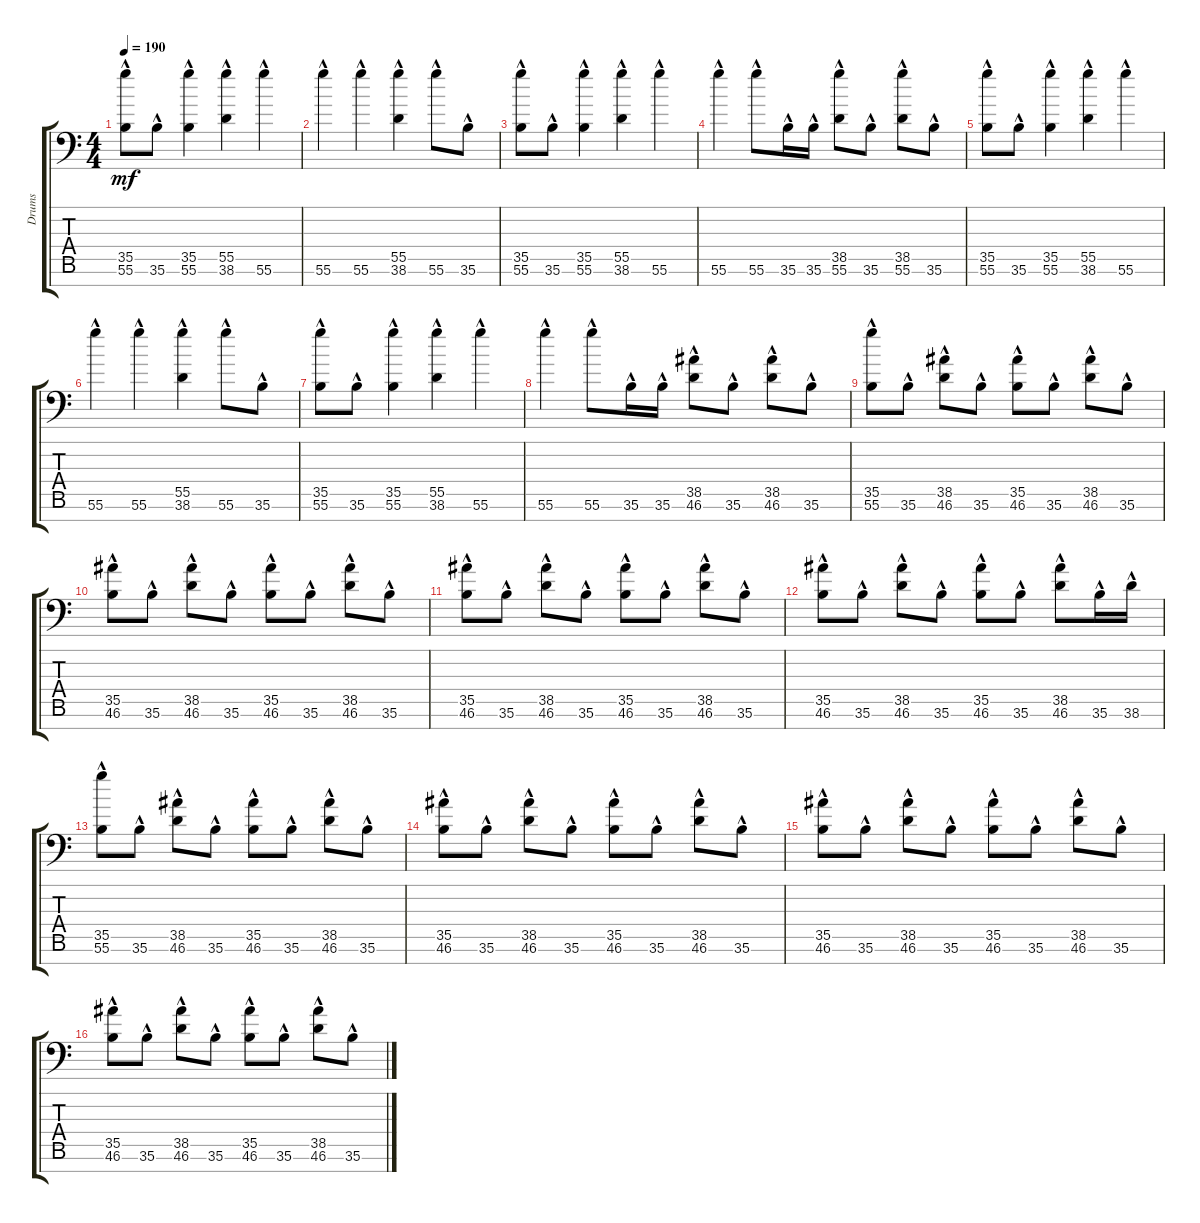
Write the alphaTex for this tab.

\track ("Drums" "Drums") {instrument acousticgrandpiano}
\staff {score tabs}
\tuning (C-1 C-1 C-1 C-1 C-1 C-1 C-1) {hide}
\ts (4 4)
\tempo 190
\clef f4
\ks c
(35.5{hac} 55.6{hac}).8{dy mf} 35.6{hac}.8 (35.5{hac} 55.6{hac}).4 (55.5{hac} 38.6{hac}).4 55.6{hac}.4 |
55.6{hac}.4 55.6{hac}.4 (55.5{hac} 38.6{hac}).4 55.6{hac}.8 35.6{hac}.8 |
(35.5{hac} 55.6{hac}).8 35.6{hac}.8 (35.5{hac} 55.6{hac}).4 (55.5{hac} 38.6{hac}).4 55.6{hac}.4 |
55.6{hac}.4 55.6{hac}.8 35.6{hac}.16 35.6{hac}.16 (38.5{hac} 55.6{hac}).8 35.6{hac}.8 (38.5{hac} 55.6{hac}).8 35.6{hac}.8 |
(35.5{hac} 55.6{hac}).8 35.6{hac}.8 (35.5{hac} 55.6{hac}).4 (55.5{hac} 38.6{hac}).4 55.6{hac}.4 |
55.6{hac}.4 55.6{hac}.4 (55.5{hac} 38.6{hac}).4 55.6{hac}.8 35.6{hac}.8 |
(35.5{hac} 55.6{hac}).8 35.6{hac}.8 (35.5{hac} 55.6{hac}).4 (55.5{hac} 38.6{hac}).4 55.6{hac}.4 |
55.6{hac}.4 55.6{hac}.8 35.6{hac}.16 35.6{hac}.16 (38.5{hac} 46.6{hac}).8 35.6{hac}.8 (38.5{hac} 46.6{hac}).8 35.6{hac}.8 |
(35.5{hac} 55.6{hac}).8 35.6{hac}.8 (38.5{hac} 46.6{hac}).8 35.6{hac}.8 (35.5{hac} 46.6{hac}).8 35.6{hac}.8 (38.5{hac} 46.6{hac}).8 35.6{hac}.8 |
(35.5{hac} 46.6{hac}).8 35.6{hac}.8 (38.5{hac} 46.6{hac}).8 35.6{hac}.8 (35.5{hac} 46.6{hac}).8 35.6{hac}.8 (38.5{hac} 46.6{hac}).8 35.6{hac}.8 |
(35.5{hac} 46.6{hac}).8 35.6{hac}.8 (38.5{hac} 46.6{hac}).8 35.6{hac}.8 (35.5{hac} 46.6{hac}).8 35.6{hac}.8 (38.5{hac} 46.6{hac}).8 35.6{hac}.8 |
(35.5{hac} 46.6{hac}).8 35.6{hac}.8 (38.5{hac} 46.6{hac}).8 35.6{hac}.8 (35.5{hac} 46.6{hac}).8 35.6{hac}.8 (38.5{hac} 46.6{hac}).8 35.6{hac}.16 38.6{hac}.16 |
(35.5{hac} 55.6{hac}).8 35.6{hac}.8 (38.5{hac} 46.6{hac}).8 35.6{hac}.8 (35.5{hac} 46.6{hac}).8 35.6{hac}.8 (38.5{hac} 46.6{hac}).8 35.6{hac}.8 |
(35.5{hac} 46.6{hac}).8 35.6{hac}.8 (38.5{hac} 46.6{hac}).8 35.6{hac}.8 (35.5{hac} 46.6{hac}).8 35.6{hac}.8 (38.5{hac} 46.6{hac}).8 35.6{hac}.8 |
(35.5{hac} 46.6{hac}).8 35.6{hac}.8 (38.5{hac} 46.6{hac}).8 35.6{hac}.8 (35.5{hac} 46.6{hac}).8 35.6{hac}.8 (38.5{hac} 46.6{hac}).8 35.6{hac}.8 |
(35.5{hac} 46.6{hac}).8 35.6{hac}.8 (38.5{hac} 46.6{hac}).8 35.6{hac}.8 (35.5{hac} 46.6{hac}).8 35.6{hac}.8 (38.5{hac} 46.6{hac}).8 35.6{hac}.8
